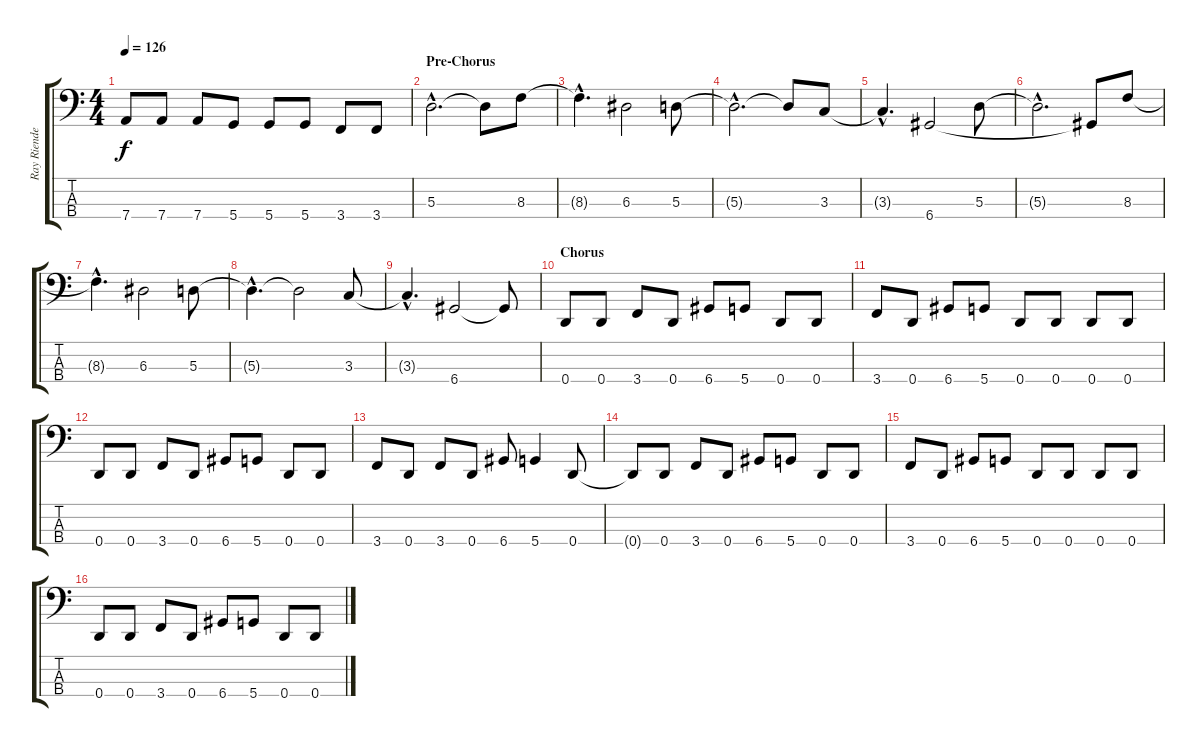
\track ("Ray Riendeau" "Ray Riende") {instrument electricbassfinger}
\staff {score tabs}
\tuning (G2 D2 A1 D1) {hide}
\ts (4 4)
\tempo 126
\clef f4
\ks c
7.4.8{dy f} 7.4.8 7.4.8 5.4.8 5.4.8 5.4.8 3.4.8 3.4.8 |
\section ("" "Pre-Chorus")
5.3{hac}.2{d} 5.3{t}.8 8.3.8 |
8.3{hac t}.4{d} 6.3.2 5.3.8 |
5.3{hac t}.2{d} 5.3{t}.8 3.3.8 |
3.3{hac t}.4{d} 6.4.2 5.3.8 |
5.3{hac t}.2{d} 6.4{t}.8 8.3.8 |
8.3{hac t}.4{d} 6.3.2 5.3.8 |
5.3{hac t}.4{d} 5.3{t}.2 3.3.8 |
3.3{hac t}.4{d} 6.4.2 6.4{t}.8 |
\section ("" "Chorus")
0.4.8 0.4.8 3.4.8 0.4.8 6.4.8 5.4.8 0.4.8 0.4.8 |
3.4.8 0.4.8 6.4.8 5.4.8 0.4.8 0.4.8 0.4.8 0.4.8 |
0.4.8 0.4.8 3.4.8 0.4.8 6.4.8 5.4.8 0.4.8 0.4.8 |
3.4.8 0.4.8 3.4.8 0.4.8 6.4.8 5.4.4 0.4.8 |
0.4{t}.8 0.4.8 3.4.8 0.4.8 6.4.8 5.4.8 0.4.8 0.4.8 |
3.4.8 0.4.8 6.4.8 5.4.8 0.4.8 0.4.8 0.4.8 0.4.8 |
0.4.8 0.4.8 3.4.8 0.4.8 6.4.8 5.4.8 0.4.8 0.4.8
